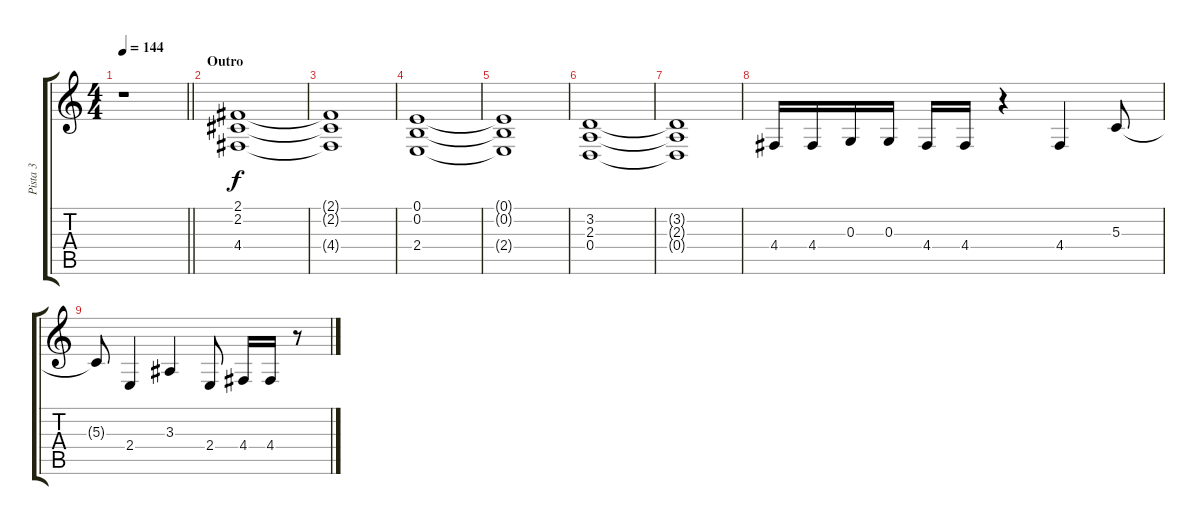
\track ("Pista 3" "Pista 3") {instrument synthstrings1}
\staff {score tabs}
\tuning (E4 B3 G3 D3 A2 E2) {hide}
\ts (4 4)
\tempo 144
\clef g2
\barLineRight lightlight
\ks c
r.1{dy f} |
\section ("" "Outro")
(2.1 2.2 4.4).1{instrument drawbarorgan} |
(2.1{t} 2.2{t} 4.4{t}).1 |
(0.1 0.2 2.4).1 |
(0.1{t} 0.2{t} 2.4{t}).1 |
(3.2 2.3 0.4).1 |
(3.2{t} 2.3{t} 0.4{t}).1 |
4.4.16 4.4.16 0.3.16 0.3.16 4.4.16 4.4.16 r.4 4.4.4 5.3.8 |
5.3{t}.8 2.4.4 3.3.4 2.4.8 4.4.16 4.4.16 r.8
